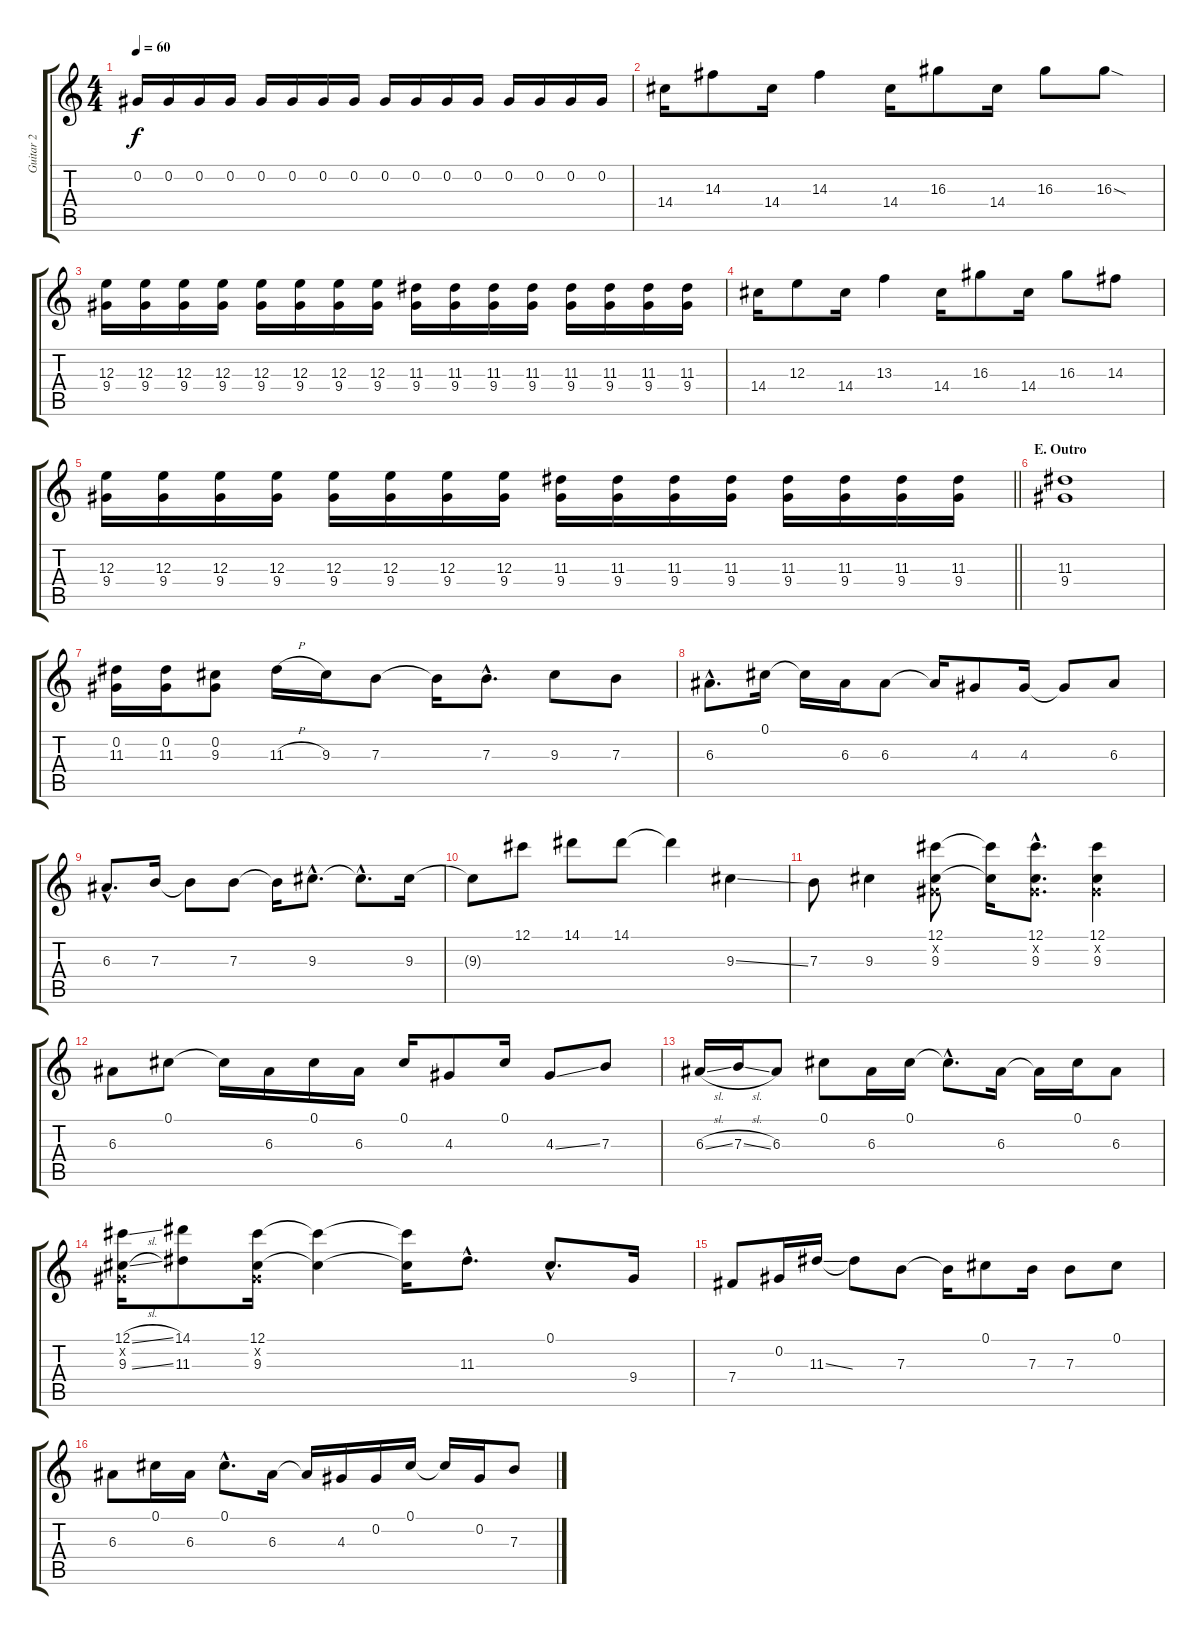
\track ("Guitar 2" "Guitar 2") {instrument distortionguitar}
\staff {score tabs}
\tuning (Db4 Ab3 E3 B2 Gb2 Db2) {hide}
\ts (4 4)
\tempo 60
\clef g2
\ks c
0.2.16{dy f} 0.2.16 0.2.16 0.2.16 0.2.16 0.2.16 0.2.16 0.2.16 0.2.16 0.2.16 0.2.16 0.2.16 0.2.16 0.2.16 0.2.16 0.2.16 |
14.4.16 14.3.8 14.4.16 14.3.4 14.4.16 16.3.8 14.4.16 16.3.8 16.3{sod}.8 |
(12.3 9.4).16 (12.3 9.4).16 (12.3 9.4).16 (12.3 9.4).16 (12.3 9.4).16 (12.3 9.4).16 (12.3 9.4).16 (12.3 9.4).16 (11.3 9.4).16 (11.3 9.4).16 (11.3 9.4).16 (11.3 9.4).16 (11.3 9.4).16 (11.3 9.4).16 (11.3 9.4).16 (11.3 9.4).16 |
14.4.16 12.3.8 14.4.16 13.3.4 14.4.16 16.3.8 14.4.16 16.3.8 14.3.8 |
\barLineRight lightlight
(12.3 9.4).16 (12.3 9.4).16 (12.3 9.4).16 (12.3 9.4).16 (12.3 9.4).16 (12.3 9.4).16 (12.3 9.4).16 (12.3 9.4).16 (11.3 9.4).16 (11.3 9.4).16 (11.3 9.4).16 (11.3 9.4).16 (11.3 9.4).16 (11.3 9.4).16 (11.3 9.4).16 (11.3 9.4).16 |
\section ("" "E. Outro")
(11.3 9.4).1 |
(0.2 11.3).16 (0.2 11.3).16 (0.2 9.3).8 11.3{h}.16 9.3.16 7.3.8 7.3{t}.16 7.3{hac}.8{d} 9.3.8 7.3.8 |
6.3{hac}.8{d} 0.1.16 0.1{t}.16 6.3.16 6.3.8 6.3{t}.16 4.3.8 4.3.16 4.3{t}.8 6.3.8 |
6.3{hac}.8{d} 7.3.16 7.3{t}.8 7.3.8 7.3{t}.16 9.3{hac}.8{d} 9.3{hac t}.8{d} 9.3.16 |
9.3{t}.8 12.1.8 14.1.8 14.1.8 14.1{t}.4 9.3{ss}.4 |
7.3.8 9.3.4 (12.1 0.2{x} 9.3).8 (12.1{t} 9.3{t}).16 (12.1{hac} 0.2{hac x} 9.3{hac}).8{d} (12.1 0.2{x} 9.3).4 |
6.3.8 0.1.8 0.1{t}.16 6.3.16 0.1.16 6.3.16 0.1.16 4.3.8 0.1.16 4.3{ss}.8 7.3.8 |
6.3{sl}.16 7.3{sl}.16 6.3.8 0.1.8 6.3.16 0.1.16 0.1{hac t}.8{d} 6.3.16 6.3{t}.16 0.1.16 6.3.8 |
(12.1{sl} 0.2{x} 9.3{sl}).16 (14.1 11.3).8 (12.1 0.2{x} 9.3).16 (12.1{t} 9.3{t}).4 (12.1{t} 9.3{t}).16 11.3{hac}.8{d} 0.1{hac}.8{d} 9.4.16 |
7.4.8 0.2.16 11.3{ss}.16 11.3{t}.8 7.3.8 7.3{t}.16 0.1.8 7.3.16 7.3.8 0.1.8 |
6.3.8 0.1.16 6.3.16 0.1{hac}.8{d} 6.3.16 6.3{t}.16 4.3.16 0.2.16 0.1.16 0.1{t}.16 0.2.16 7.3{sl}.8
